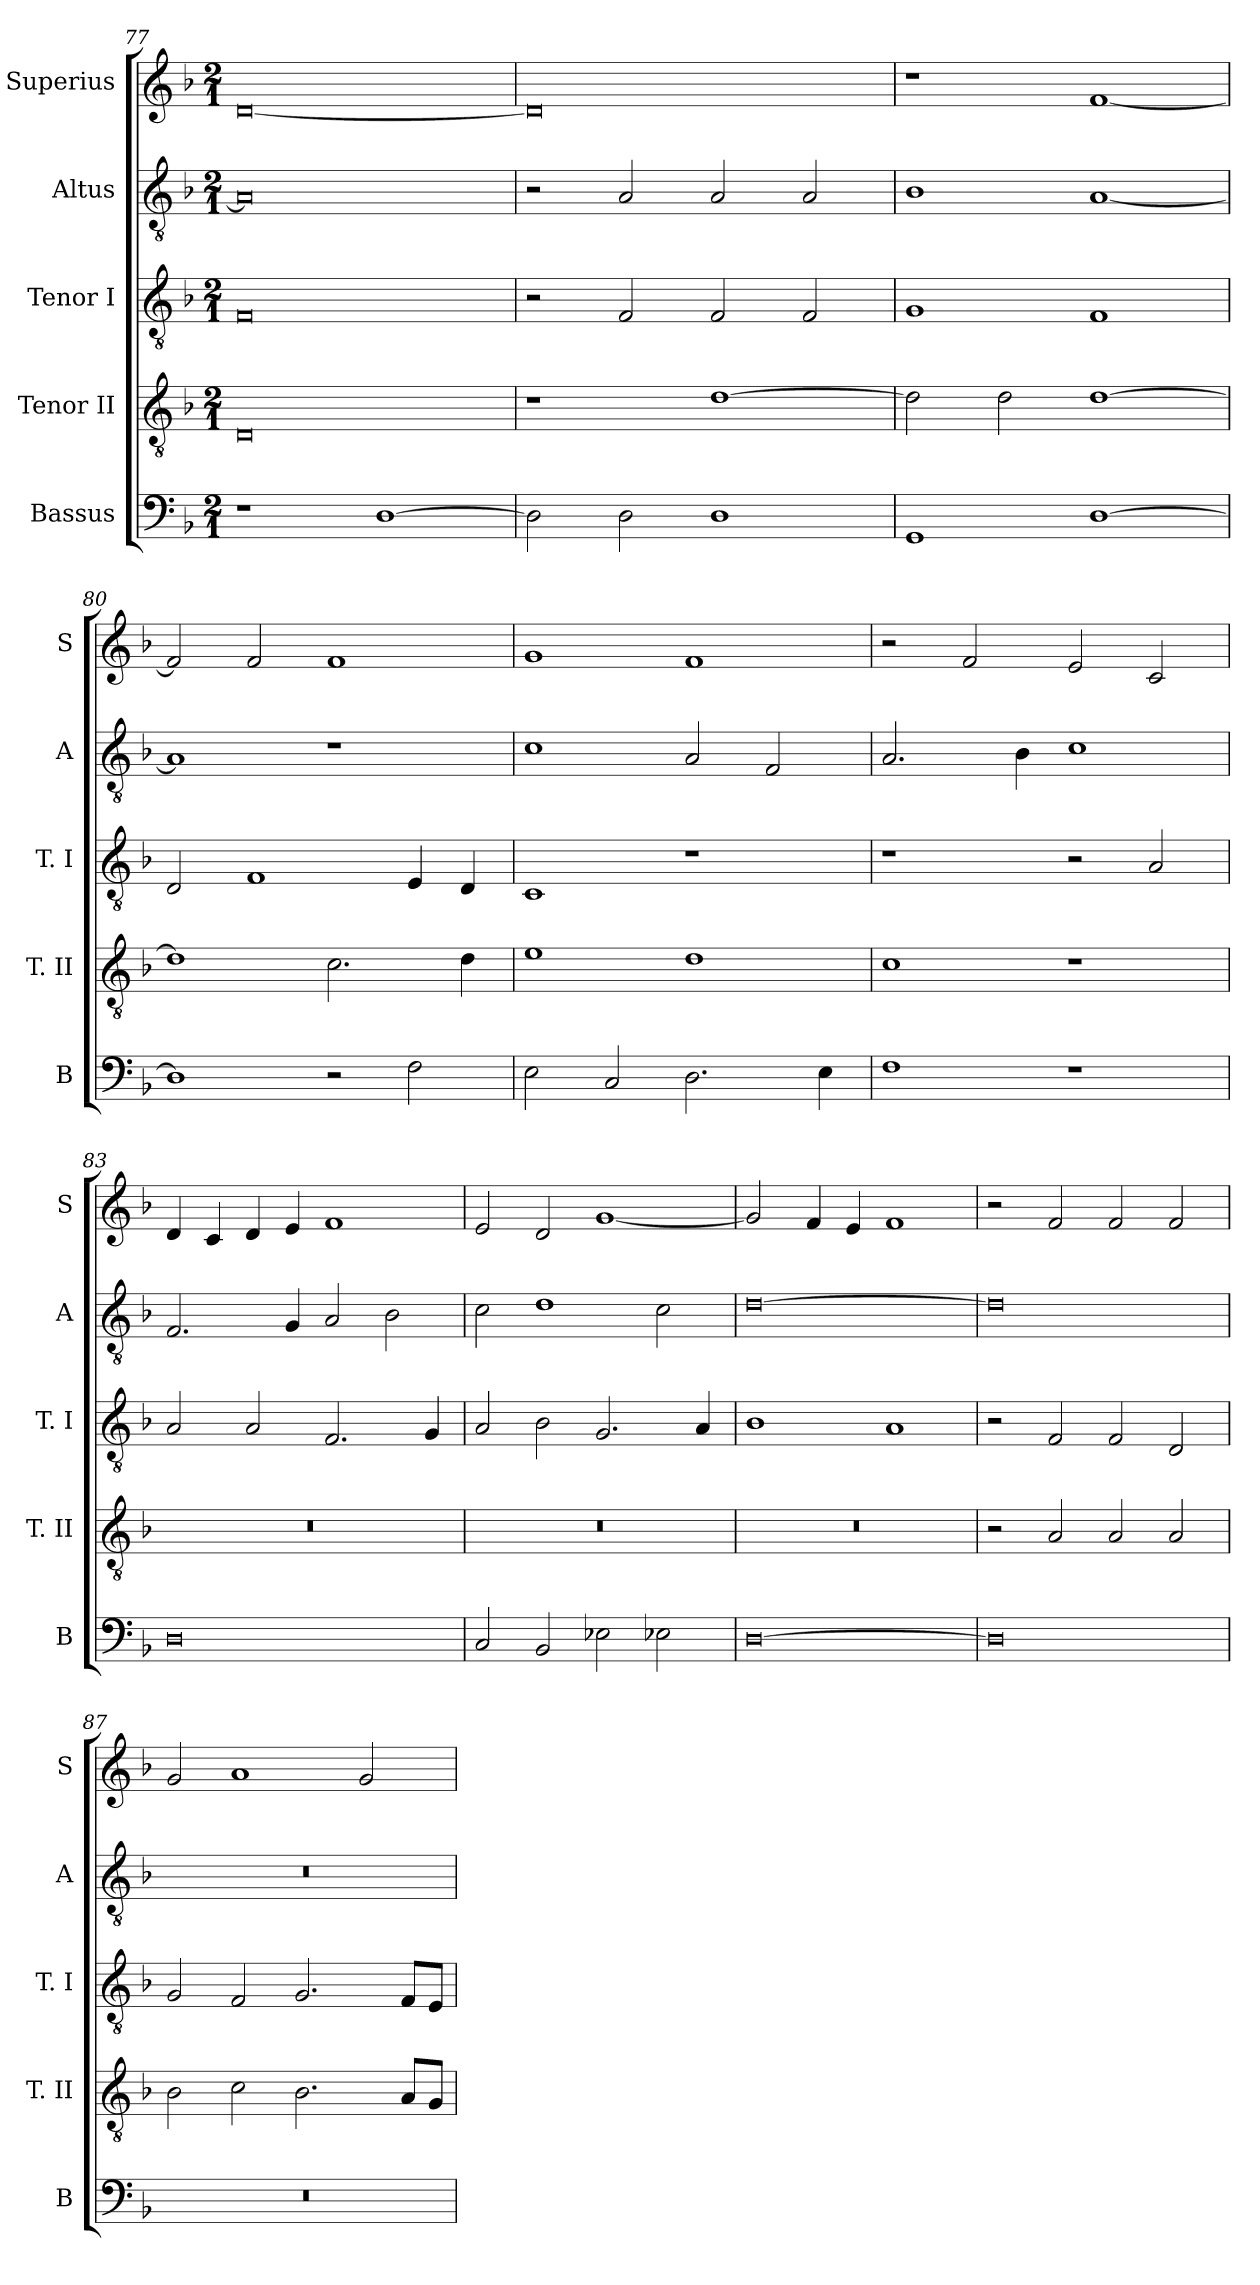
**kern	**kern	**kern	**kern	**kern
*part5	*part4	*part3	*part2	*part1
*staff5	*staff4	*staff3	*staff2	*staff1
*I"Bassus	*I"Tenor II	*I"Tenor I	*I"Altus	*I"Superius
*I'B	*I'T. II	*I'T. I	*I'A	*I'S
*clefF4	*clefGv2	*clefGv2	*clefGv2	*clefG2
*k[b-]	*k[b-]	*k[b-]	*k[b-]	*k[b-]
*F:	*F:	*F:	*F:	*F:
*M2/1	*M2/1	*M2/1	*M2/1	*M2/1
=77	=77	=77	=77	=77
1r	0D	0F	0A]	[0d
[1D	.	.	.	.
=78	=78	=78	=78	=78
2D]	1r	2r	2r	0d]
2D	.	2F	2A	.
1D	[1d	2F	2A	.
.	.	2F	2A	.
=79	=79	=79	=79	=79
1GG	2d]	1G	1B-	1r
.	2d	.	.	.
[1D	[1d	1F	[1A	[1f
=80	=80	=80	=80	=80
1D]	1d]	2D	1A]	2f]
.	.	1F	.	2f
2r	2.c	.	1r	1f
2F	.	4E	.	.
.	4d	4D	.	.
=81	=81	=81	=81	=81
2E	1e	1C	1c	1g
2C	.	.	.	.
2.D	1d	1r	2A	1f
.	.	.	2F	.
4E	.	.	.	.
=82	=82	=82	=82	=82
1F	1c	1r	2.A	2r
.	.	.	.	2f
.	.	.	4B-	.
1r	1r	2r	1c	2e
.	.	2A	.	2c
=83	=83	=83	=83	=83
0D	0r	2A	2.F	4d
.	.	.	.	4c
.	.	2A	.	4d
.	.	.	4G	4e
.	.	2.F	2A	1f
.	.	.	2B-	.
.	.	4G	.	.
=84	=84	=84	=84	=84
2C	0r	2A	2c	2e
2BB-	.	2B-	1d	2d
2E-X	.	2.G	.	[1g
2E-X	.	.	2c	.
.	.	4A	.	.
=85	=85	=85	=85	=85
[0D	0r	1B-	[0d	2g]
.	.	.	.	4f
.	.	.	.	4e
.	.	1A	.	1f
=86	=86	=86	=86	=86
0D]	2r	2r	0d]	2r
.	2A	2F	.	2f
.	2A	2F	.	2f
.	2A	2D	.	2f
=87	=87	=87	=87	=87
0r	2B-	2G	0r	2g
.	2c	2F	.	1a
.	2.B-	2.G	.	.
.	.	.	.	2g
.	8AL	8FL	.	.
.	8GJ	8EJ	.	.
=	=	=	=	=
*-	*-	*-	*-	*-
